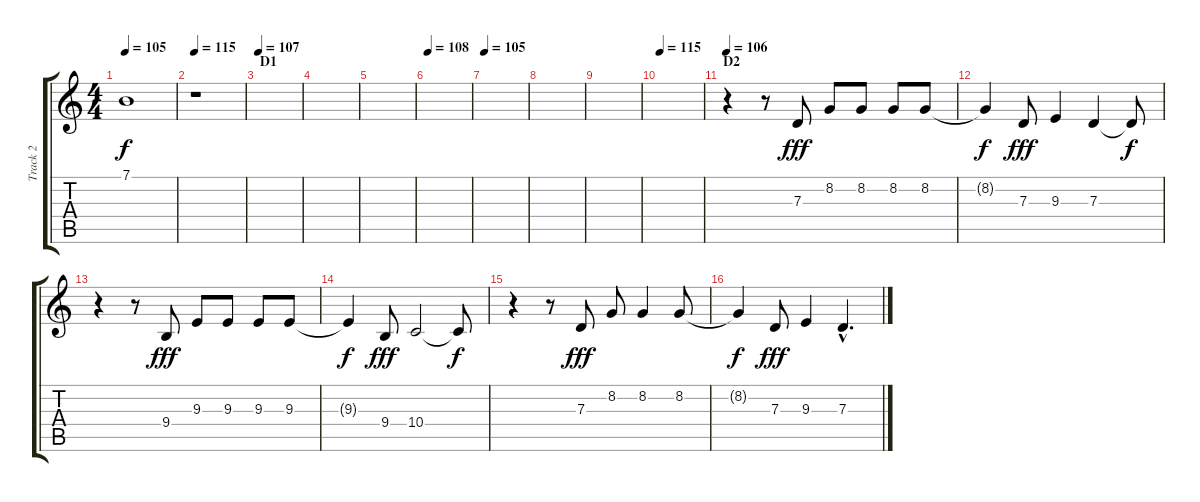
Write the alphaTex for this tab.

\track ("Track 2" "Track 2") {instrument lead2sawtooth}
\staff {score tabs}
\tuning (E4 B3 G3 D3 A2 E2) {hide}
\ts (4 4)
\tempo 105
\clef g2
\ks c
7.1{t}.1{dy f} |
\tempo 115
r.1 |
\section ("" "D1")
\tempo 107
|
|
|
\tempo 108
|
\tempo 105
|
|
|
\tempo 115
|
\section ("" "D2")
\tempo 106
r.4 r.8 7.3.8{dy fff} 8.2.8 8.2.8 8.2.8 8.2.8 |
8.2{t}.4{dy f} 7.3.8{dy fff} 9.3.4 7.3.4 7.3{t}.8{dy f} |
r.4 r.8 9.4.8{dy fff} 9.3.8 9.3.8 9.3.8 9.3.8 |
9.3{t}.4{dy f} 9.4.8{dy fff} 10.4.2 10.4{t}.8{dy f} |
r.4 r.8 7.3.8{dy fff} 8.2.8 8.2.4 8.2.8 |
8.2{t}.4{dy f} 7.3.8{dy fff} 9.3.4 7.3{hac}.4{d}
